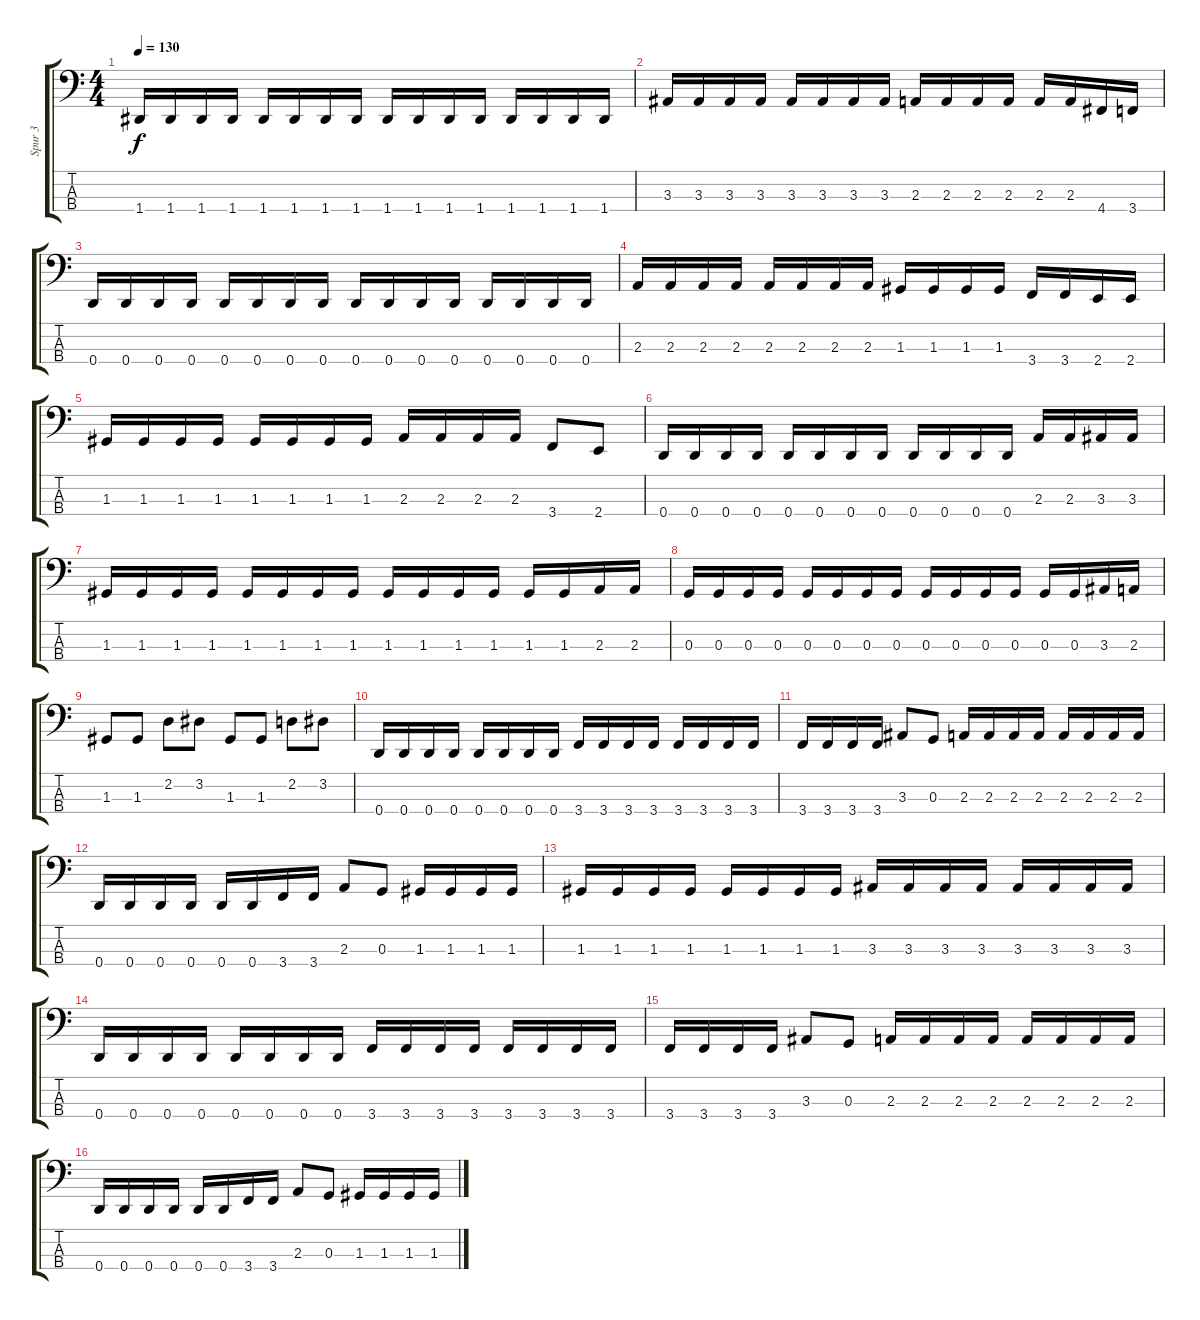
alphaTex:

\track ("Spur 3" "Spur 3") {instrument electricbassfinger}
\staff {score tabs}
\tuning (F2 C2 G1 D1) {hide}
\ts (4 4)
\tempo 130
\clef f4
\ks c
1.4.16{dy f} 1.4.16 1.4.16 1.4.16 1.4.16 1.4.16 1.4.16 1.4.16 1.4.16 1.4.16 1.4.16 1.4.16 1.4.16 1.4.16 1.4.16 1.4.16 |
3.3.16 3.3.16 3.3.16 3.3.16 3.3.16 3.3.16 3.3.16 3.3.16 2.3.16 2.3.16 2.3.16 2.3.16 2.3.16 2.3.16 4.4.16 3.4.16 |
0.4.16 0.4.16 0.4.16 0.4.16 0.4.16 0.4.16 0.4.16 0.4.16 0.4.16 0.4.16 0.4.16 0.4.16 0.4.16 0.4.16 0.4.16 0.4.16 |
2.3.16 2.3.16 2.3.16 2.3.16 2.3.16 2.3.16 2.3.16 2.3.16 1.3.16 1.3.16 1.3.16 1.3.16 3.4.16 3.4.16 2.4.16 2.4.16 |
1.3.16 1.3.16 1.3.16 1.3.16 1.3.16 1.3.16 1.3.16 1.3.16 2.3.16 2.3.16 2.3.16 2.3.16 3.4.8 2.4.8 |
0.4.16 0.4.16 0.4.16 0.4.16 0.4.16 0.4.16 0.4.16 0.4.16 0.4.16 0.4.16 0.4.16 0.4.16 2.3.16 2.3.16 3.3.16 3.3.16 |
1.3.16 1.3.16 1.3.16 1.3.16 1.3.16 1.3.16 1.3.16 1.3.16 1.3.16 1.3.16 1.3.16 1.3.16 1.3.16 1.3.16 2.3.16 2.3.16 |
0.3.16 0.3.16 0.3.16 0.3.16 0.3.16 0.3.16 0.3.16 0.3.16 0.3.16 0.3.16 0.3.16 0.3.16 0.3.16 0.3.16 3.3.16 2.3.16 |
1.3.8 1.3.8 2.2.8 3.2.8 1.3.8 1.3.8 2.2.8 3.2.8 |
0.4.16 0.4.16 0.4.16 0.4.16 0.4.16 0.4.16 0.4.16 0.4.16 3.4.16 3.4.16 3.4.16 3.4.16 3.4.16 3.4.16 3.4.16 3.4.16 |
3.4.16 3.4.16 3.4.16 3.4.16 3.3.8 0.3.8 2.3.16 2.3.16 2.3.16 2.3.16 2.3.16 2.3.16 2.3.16 2.3.16 |
0.4.16 0.4.16 0.4.16 0.4.16 0.4.16 0.4.16 3.4.16 3.4.16 2.3.8 0.3.8 1.3.16 1.3.16 1.3.16 1.3.16 |
1.3.16 1.3.16 1.3.16 1.3.16 1.3.16 1.3.16 1.3.16 1.3.16 3.3.16 3.3.16 3.3.16 3.3.16 3.3.16 3.3.16 3.3.16 3.3.16 |
0.4.16 0.4.16 0.4.16 0.4.16 0.4.16 0.4.16 0.4.16 0.4.16 3.4.16 3.4.16 3.4.16 3.4.16 3.4.16 3.4.16 3.4.16 3.4.16 |
3.4.16 3.4.16 3.4.16 3.4.16 3.3.8 0.3.8 2.3.16 2.3.16 2.3.16 2.3.16 2.3.16 2.3.16 2.3.16 2.3.16 |
0.4.16 0.4.16 0.4.16 0.4.16 0.4.16 0.4.16 3.4.16 3.4.16 2.3.8 0.3.8 1.3.16 1.3.16 1.3.16 1.3.16
